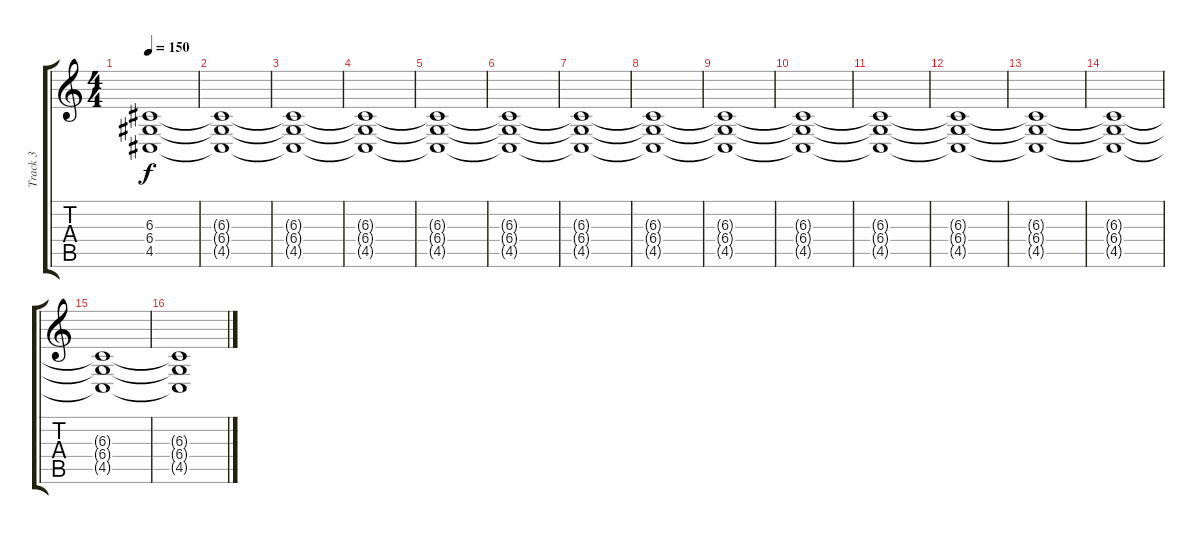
\track ("Track 3" "Track 3") {instrument drawbarorgan}
\staff {score tabs}
\tuning (E4 B3 G3 D3 A2 E2) {hide}
\ts (4 4)
\tempo 150
\clef g2
\ks c
(6.3{t} 6.4{t} 4.5{t}).1{dy f} |
(6.3{t} 6.4{t} 4.5{t}).1 |
(6.3{t} 6.4{t} 4.5{t}).1 |
(6.3{t} 6.4{t} 4.5{t}).1 |
(6.3{t} 6.4{t} 4.5{t}).1 |
(6.3{t} 6.4{t} 4.5{t}).1 |
(6.3{t} 6.4{t} 4.5{t}).1 |
(6.3{t} 6.4{t} 4.5{t}).1 |
(6.3{t} 6.4{t} 4.5{t}).1 |
(6.3{t} 6.4{t} 4.5{t}).1 |
(6.3{t} 6.4{t} 4.5{t}).1 |
(6.3{t} 6.4{t} 4.5{t}).1 |
(6.3{t} 6.4{t} 4.5{t}).1 |
(6.3{t} 6.4{t} 4.5{t}).1 |
(6.3{t} 6.4{t} 4.5{t}).1 |
(6.3{t} 6.4{t} 4.5{t}).1
